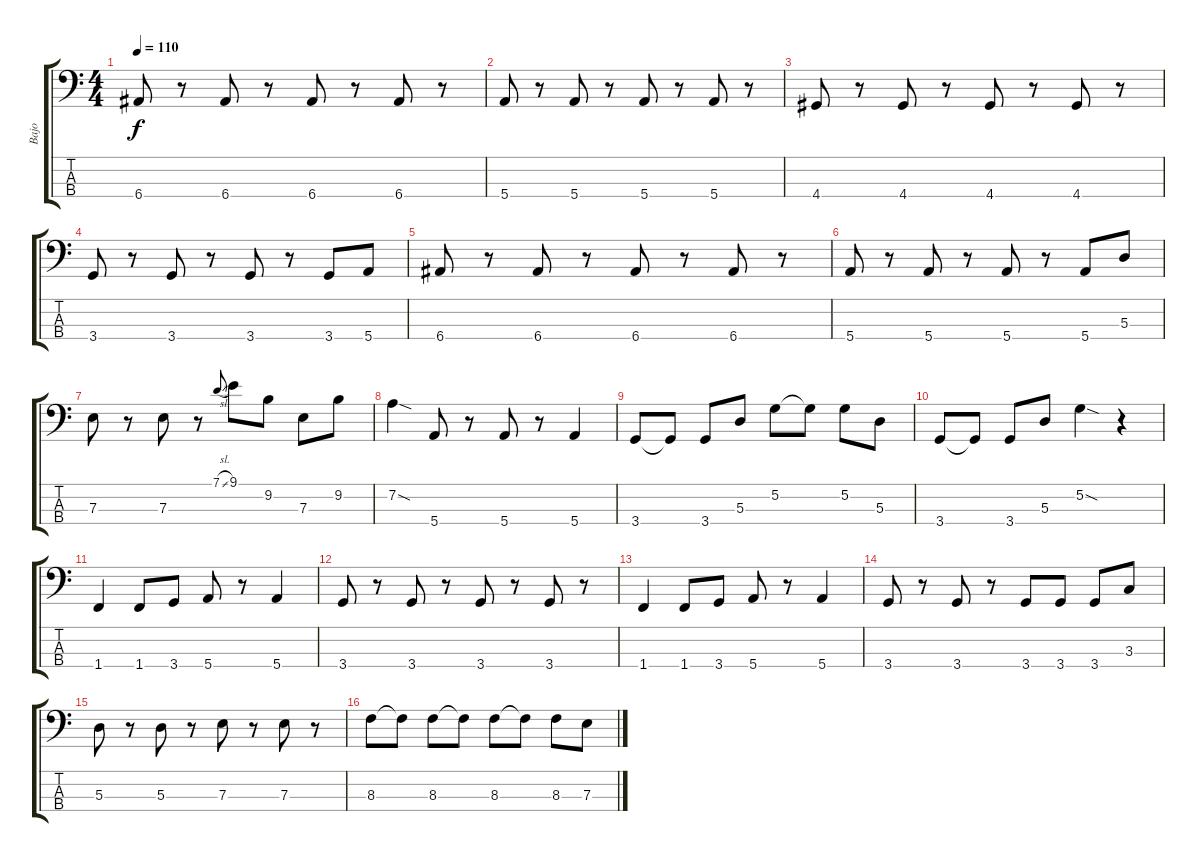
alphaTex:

\track ("Bajo" "Bajo") {instrument electricbassfinger}
\staff {score tabs}
\tuning (G2 D2 A1 E1) {hide}
\ts (4 4)
\tempo 110
\clef f4
\ks c
6.4.8{dy f} r.8 6.4.8 r.8 6.4.8 r.8 6.4.8 r.8 |
5.4.8 r.8 5.4.8 r.8 5.4.8 r.8 5.4.8 r.8 |
4.4.8 r.8 4.4.8 r.8 4.4.8 r.8 4.4.8 r.8 |
3.4.8 r.8 3.4.8 r.8 3.4.8 r.8 3.4.8 5.4.8 |
6.4.8 r.8 6.4.8 r.8 6.4.8 r.8 6.4.8 r.8 |
5.4.8 r.8 5.4.8 r.8 5.4.8 r.8 5.4.8 5.3.8 |
7.3.8 r.8 7.3.8 r.8 7.1{sl}.8{gr onbeat} 9.1.8 9.2.8 7.3.8 9.2.8 |
7.2{sod}.4 5.4.8 r.8 5.4.8 r.8 5.4.4 |
3.4.8 3.4{t}.8 3.4.8 5.3.8 5.2.8 5.2{t}.8 5.2.8 5.3.8 |
3.4.8 3.4{t}.8 3.4.8 5.3.8 5.2{sod}.4 r.4 |
1.4.4 1.4.8 3.4.8 5.4.8 r.8 5.4.4 |
3.4.8 r.8 3.4.8 r.8 3.4.8 r.8 3.4.8 r.8 |
1.4.4 1.4.8 3.4.8 5.4.8 r.8 5.4.4 |
3.4.8 r.8 3.4.8 r.8 3.4.8 3.4.8 3.4.8 3.3.8 |
5.3.8 r.8 5.3.8 r.8 7.3.8 r.8 7.3.8 r.8 |
8.3.8 8.3{t}.8 8.3.8 8.3{t}.8 8.3.8 8.3{t}.8 8.3.8 7.3.8
